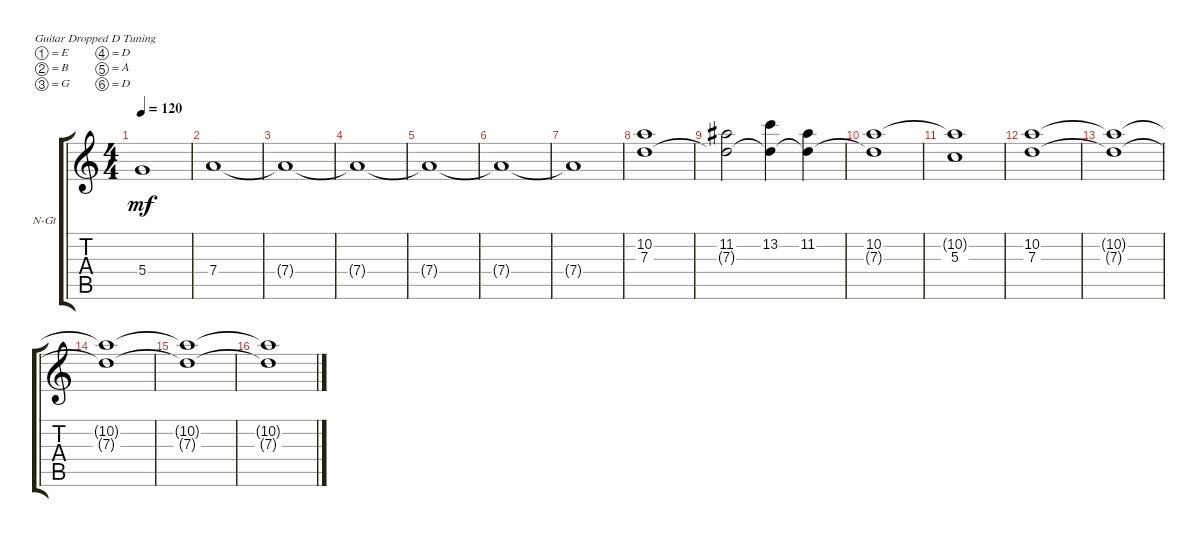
\bracketExtendMode groupsimilarinstruments
\firstSystemTrackNameOrientation horizontal
\otherSystemsTrackNameOrientation horizontal
\track ("Keyboard (Christian)" "N-Gt") {instrument acousticguitarnylon}
\staff {score tabs}
\tuning (E4 B3 G3 D3 A2 D2)
\ts (4 4)
\tempo 120
\clef g2
\ks c
5.4.1{dy mf} |
7.4.1 |
7.4{t}.1 |
7.4{t}.1 |
7.4{t}.1 |
7.4{t}.1 |
7.4{t}.1 |
(10.2 7.3).1 |
(11.2 7.3{t}).2 (13.2 7.3{t}).4 (11.2 7.3{t}).4 |
(10.2 7.3{t}).1 |
(10.2{t} 5.3).1 |
(10.2 7.3).1 |
(10.2{t} 7.3{t}).1 |
(10.2{t} 7.3{t}).1 |
(10.2{t} 7.3{t}).1 |
(10.2{t} 7.3{t}).1
